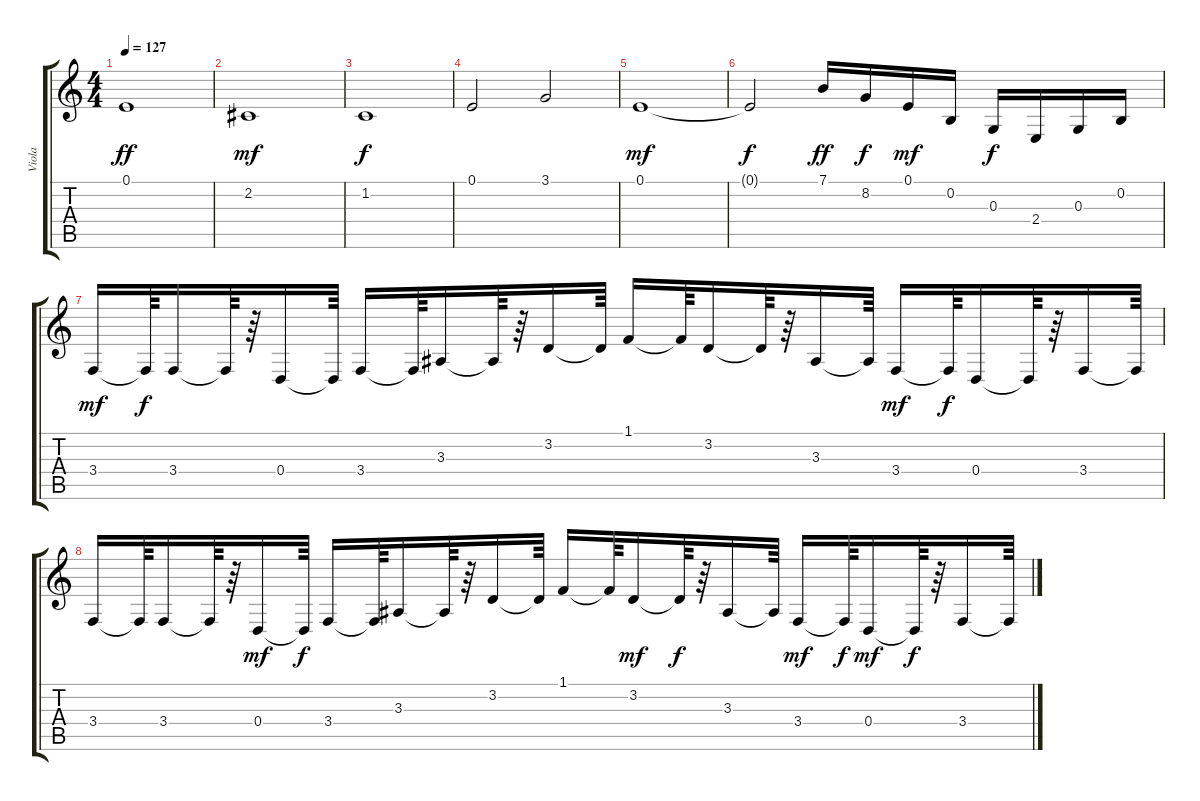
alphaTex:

\track ("Viola" "Viola") {instrument stringensemble1}
\staff {score tabs}
\tuning (E4 B3 G3 D3 A2 E2) {hide}
\ts (4 4)
\tempo 127
\clef g2
\ks c
0.1.1{dy ff} |
2.2.1{dy mf} |
1.2.1{dy f} |
0.1.2 3.1.2 |
0.1.1{dy mf} |
0.1{t}.2{dy f} 7.1.16{dy ff} 8.2.16{dy f} 0.1.16{dy mf} 0.2.16 0.3.16{dy f} 2.4.16 0.3.16 0.2.16 |
3.4.16{dy mf} 3.4{t}.64{dy f} 3.4.16 3.4{t}.64 r.64 0.4.16 0.4{t}.64 3.4.16 3.4{t}.64 3.3.16 3.3{t}.64 r.64 3.2.16 3.2{t}.64 1.1.16 1.1{t}.64 3.2.16 3.2{t}.64 r.64 3.3.16 3.3{t}.64 3.4.16{dy mf} 3.4{t}.64{dy f} 0.4.16 0.4{t}.64 r.64 3.4.16 3.4{t}.64 |
3.4.16 3.4{t}.64 3.4.16 3.4{t}.64 r.64 0.4.16{dy mf} 0.4{t}.64{dy f} 3.4.16 3.4{t}.64 3.3.16 3.3{t}.64 r.64 3.2.16 3.2{t}.64 1.1.16 1.1{t}.64 3.2.16{dy mf} 3.2{t}.64{dy f} r.64 3.3.16 3.3{t}.64 3.4.16{dy mf} 3.4{t}.64{dy f} 0.4.16{dy mf} 0.4{t}.64{dy f} r.64 3.4.16 3.4{t}.64
